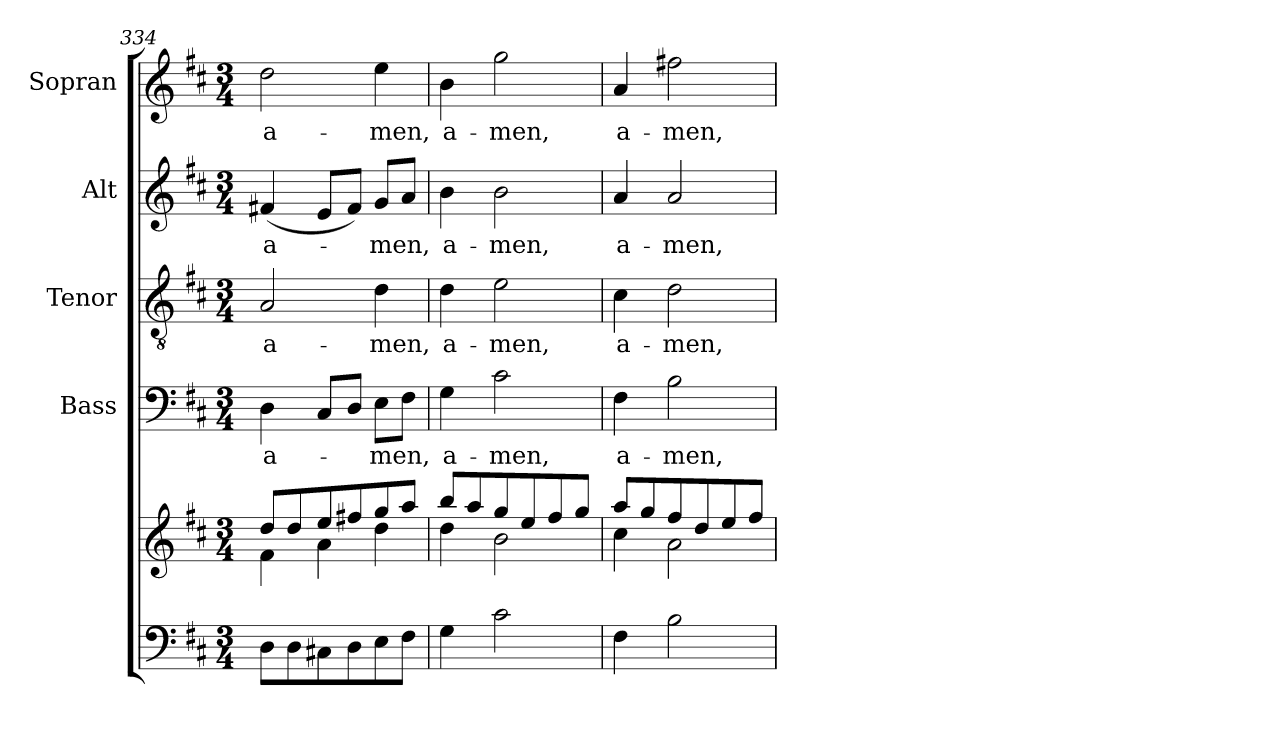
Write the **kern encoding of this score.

**kern	**kern	**kern	**text	**kern	**text	**kern	**text	**kern	**text
*part5	*part5	*part4	*part4	*part3	*part3	*part2	*part2	*part1	*part1
*staff6	*staff5	*staff4	*staff4	*staff3	*staff3	*staff2	*staff2	*staff1	*staff1
*	*	*I"Bass	*	*I"Tenor	*	*I"Alt	*	*I"Sopran	*
*	*	*I'B.	*	*I'T.	*	*I'A.	*	*I'S.	*
*clefF4	*clefG2	*clefF4	*	*clefGv2	*	*clefG2	*	*clefG2	*
*k[f#c#]	*k[f#c#]	*k[f#c#]	*	*k[f#c#]	*	*k[f#c#]	*	*k[f#c#]	*
*D:	*D:	*D:	*	*D:	*	*D:	*	*D:	*
*M3/4	*M3/4	*M3/4	*	*M3/4	*	*M3/4	*	*M3/4	*
=334	=334	=334	=334	=334	=334	=334	=334	=334	=334
*	*^	*	*	*	*	*	*	*	*
!	!	!	!	!LO:LY:b	!	!LO:LY:b	!	!LO:LY:b	!	!LO:LY:b
8D\L	8dd/L	4f#\	4D\	a-	2A/	a-	(<4f#X/	a-	2dd\	a-
8D\	8dd/	.	.	.	.	.	.	.	.	.
8C#X\	8ee/	4a\	8C#/L	.	.	.	8e/L	.	.	.
8D\	8ff#X/	.	8D/J	.	.	.	8f#/J)	.	.	.
!	!	!	!	!LO:LY:b	!	!LO:LY:b	!	!LO:LY:b	!	!LO:LY:b
8E\	8gg/	4dd\	8E\L	-men,	4d\	-men,	8g/L	-men,	4ee\	-men,
8F#\J	8aa/J	.	8F#\J	.	.	.	8a/J	.	.	.
=335	=335	=335	=335	=335	=335	=335	=335	=335	=335	=335
!	!	!	!	!LO:LY:b	!	!LO:LY:b	!	!LO:LY:b	!	!LO:LY:b
4G\	8bb/L	4dd\	4G\	a-	4d\	a-	4b\	a-	4b\	a-
.	8aa/	.	.	.	.	.	.	.	.	.
!	!	!	!	!LO:LY:b	!	!LO:LY:b	!	!LO:LY:b	!	!LO:LY:b
2c#\	8gg/	2b\	2c#\	-men,	2e\	-men,	2b\	-men,	2gg\	-men,
.	8ee/	.	.	.	.	.	.	.	.	.
.	8ff#/	.	.	.	.	.	.	.	.	.
.	8gg/J	.	.	.	.	.	.	.	.	.
!!LO:LB:g=z
=336	=336	=336	=336	=336	=336	=336	=336	=336	=336	=336
!	!	!	!	!LO:LY:b	!	!LO:LY:b	!	!LO:LY:b	!	!LO:LY:b
4F#\	8aa/L	4cc#\	4F#\	a-	4c#\	a-	4a/	a-	4a/	a-
.	8gg/	.	.	.	.	.	.	.	.	.
!	!	!	!	!LO:LY:b	!	!LO:LY:b	!	!LO:LY:b	!	!LO:LY:b
2B\	8ff#/	2a\	2B\	-men,	2d\	-men,	2a/	-men,	2ff#X\	-men,
.	8dd/	.	.	.	.	.	.	.	.	.
.	8ee/	.	.	.	.	.	.	.	.	.
.	8ff#/J	.	.	.	.	.	.	.	.	.
*	*v	*v	*	*	*	*	*	*	*	*
=	=	=	=	=	=	=	=	=	=
*-	*-	*-	*-	*-	*-	*-	*-	*-	*-
